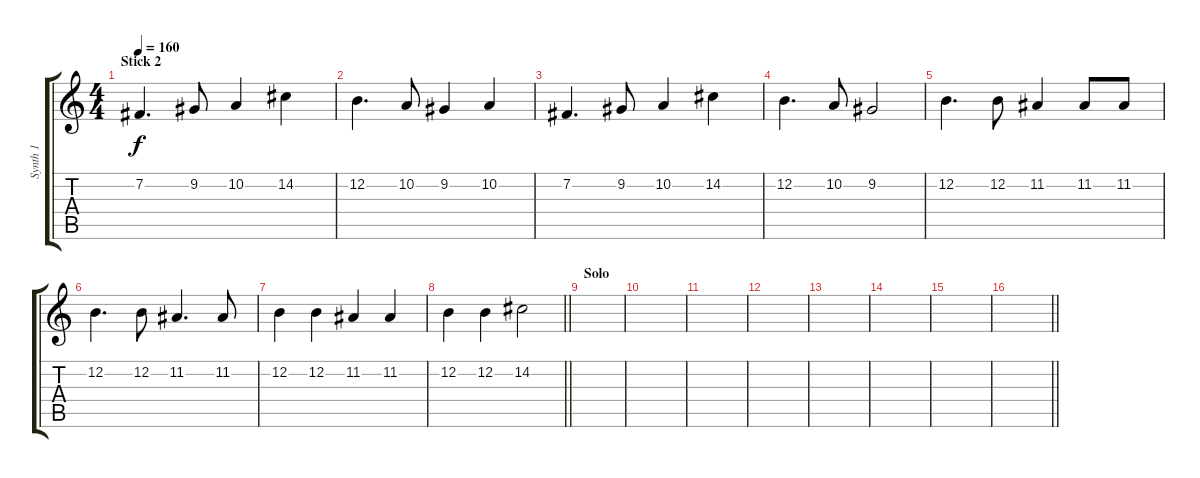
\track ("Synth 1" "Synth 1") {instrument choiraahs}
\staff {score tabs}
\tuning (E4 B3 G3 D3 A2 D2) {hide}
\ts (4 4)
\section ("" "Stick 2")
\tempo 160
\clef g2
\ks c
7.2.4{d dy f} 9.2.8 10.2.4 14.2.4 |
12.2.4{d} 10.2.8 9.2.4 10.2.4 |
7.2.4{d} 9.2.8 10.2.4 14.2.4 |
12.2.4{d} 10.2.8 9.2.2 |
12.2.4{d} 12.2.8 11.2.4 11.2.8 11.2.8 |
12.2.4{d} 12.2.8 11.2.4{d} 11.2.8 |
12.2.4 12.2.4 11.2.4 11.2.4 |
\barLineRight lightlight
12.2.4 12.2.4 14.2.2 |
\section ("" "Solo")
|
|
|
|
|
|
|
\barLineRight lightlight
